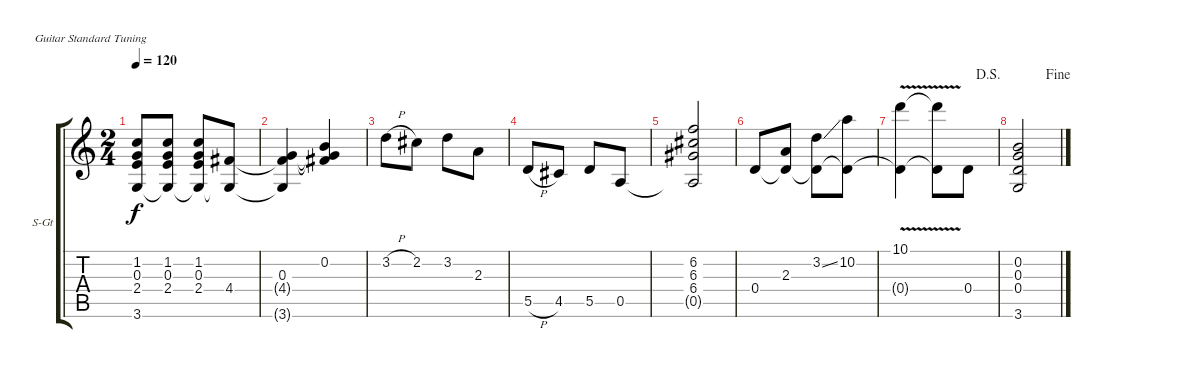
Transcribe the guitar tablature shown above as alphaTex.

\defaultSystemsLayout 4
\bracketExtendMode groupsimilarinstruments
\firstSystemTrackNameOrientation horizontal
\otherSystemsTrackNameOrientation horizontal
\track ("Steel Guitar" "S-Gt") {instrument acousticguitarsteel}
\staff {score tabs}
\tuning (E4 B3 G3 D3 A2 E2)
\ts (2 4)
\tempo 120
\clef g2
\ks c
(3.6 2.4 0.3 1.2).8{dy f} (2.4 1.2 0.3 3.6{t}).8 (2.4 1.2 0.3 3.6{t}).8 (3.6{t} 4.4).8 |
(4.4{t} 0.3 3.6{t}).4 (0.2 0.3{t} 4.4{t}).4 |
3.2{h}.8 2.2.8 3.2.8 2.3.8 |
5.5{h}.8 4.5.8 5.5.8 0.5.8 |
(6.2 6.3 6.4 0.5{t}).2 |
0.4.8 (2.3 0.4{t}).8 (3.2{ss} 0.4{t}).8 (10.2 0.4{t}).8 |
\jump dalsegno
(10.1{v} 0.4{t}).4 (0.4{t} 10.1{v t}).8 0.4.8 |
\jump fine
(3.6 0.4 0.3 0.2).2
